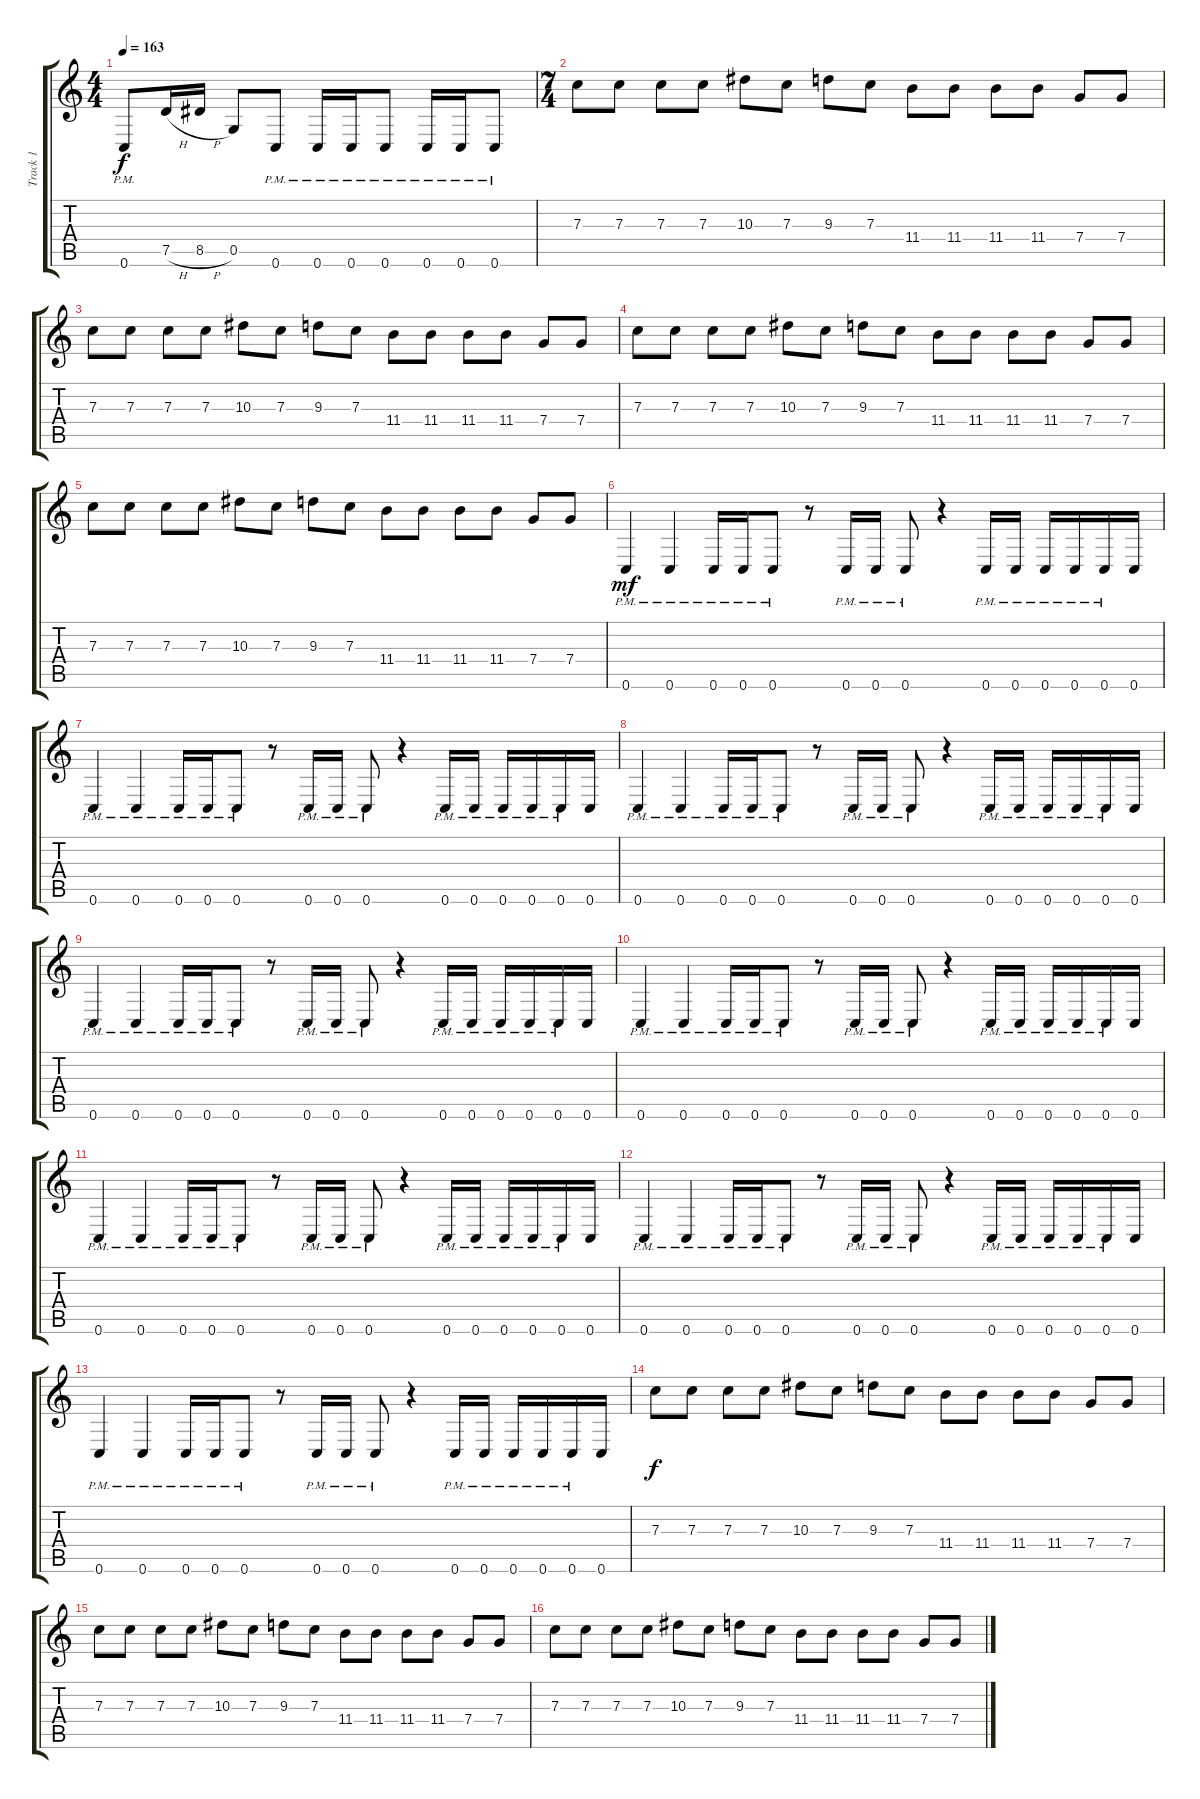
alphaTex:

\track ("Track 1" "Track 1") {instrument overdrivenguitar}
\staff {score tabs}
\tuning (D4 A3 F3 C3 G2 C2) {hide}
\ts (4 4)
\tempo 163
\clef g2
\ks c
0.6{pm}.8{dy f} 7.5{h}.16 8.5{h}.16 0.5.8 0.6{pm}.8 0.6{pm}.16 0.6{pm}.16 0.6{pm}.8 0.6{pm}.16 0.6{pm}.16 0.6{pm}.8 |
\ts (7 4)
7.3.8 7.3.8 7.3.8 7.3.8 10.3.8 7.3.8 9.3.8 7.3.8 11.4.8 11.4.8 11.4.8 11.4.8 7.4.8 7.4.8 |
7.3.8 7.3.8 7.3.8 7.3.8 10.3.8 7.3.8 9.3.8 7.3.8 11.4.8 11.4.8 11.4.8 11.4.8 7.4.8 7.4.8 |
7.3.8 7.3.8 7.3.8 7.3.8 10.3.8 7.3.8 9.3.8 7.3.8 11.4.8 11.4.8 11.4.8 11.4.8 7.4.8 7.4.8 |
7.3.8 7.3.8 7.3.8 7.3.8 10.3.8 7.3.8 9.3.8 7.3.8 11.4.8 11.4.8 11.4.8 11.4.8 7.4.8 7.4.8 |
0.6{pm}.4{dy mf} 0.6{pm}.4 0.6{pm}.16 0.6{pm}.16 0.6{pm}.8 r.8 0.6{pm}.16 0.6{pm}.16 0.6{pm}.8 r.4 0.6{pm}.16 0.6{pm}.16 0.6{pm}.16 0.6{pm}.16 0.6{pm}.16 0.6.16 |
0.6{pm}.4 0.6{pm}.4 0.6{pm}.16 0.6{pm}.16 0.6{pm}.8 r.8 0.6{pm}.16 0.6{pm}.16 0.6{pm}.8 r.4 0.6{pm}.16 0.6{pm}.16 0.6{pm}.16 0.6{pm}.16 0.6{pm}.16 0.6.16 |
0.6{pm}.4 0.6{pm}.4 0.6{pm}.16 0.6{pm}.16 0.6{pm}.8 r.8 0.6{pm}.16 0.6{pm}.16 0.6{pm}.8 r.4 0.6{pm}.16 0.6{pm}.16 0.6{pm}.16 0.6{pm}.16 0.6{pm}.16 0.6.16 |
0.6{pm}.4 0.6{pm}.4 0.6{pm}.16 0.6{pm}.16 0.6{pm}.8 r.8 0.6{pm}.16 0.6{pm}.16 0.6{pm}.8 r.4 0.6{pm}.16 0.6{pm}.16 0.6{pm}.16 0.6{pm}.16 0.6{pm}.16 0.6.16 |
0.6{pm}.4 0.6{pm}.4 0.6{pm}.16 0.6{pm}.16 0.6{pm}.8 r.8 0.6{pm}.16 0.6{pm}.16 0.6{pm}.8 r.4 0.6{pm}.16 0.6{pm}.16 0.6{pm}.16 0.6{pm}.16 0.6{pm}.16 0.6.16 |
0.6{pm}.4 0.6{pm}.4 0.6{pm}.16 0.6{pm}.16 0.6{pm}.8 r.8 0.6{pm}.16 0.6{pm}.16 0.6{pm}.8 r.4 0.6{pm}.16 0.6{pm}.16 0.6{pm}.16 0.6{pm}.16 0.6{pm}.16 0.6.16 |
0.6{pm}.4 0.6{pm}.4 0.6{pm}.16 0.6{pm}.16 0.6{pm}.8 r.8 0.6{pm}.16 0.6{pm}.16 0.6{pm}.8 r.4 0.6{pm}.16 0.6{pm}.16 0.6{pm}.16 0.6{pm}.16 0.6{pm}.16 0.6.16 |
0.6{pm}.4 0.6{pm}.4 0.6{pm}.16 0.6{pm}.16 0.6{pm}.8 r.8 0.6{pm}.16 0.6{pm}.16 0.6{pm}.8 r.4 0.6{pm}.16 0.6{pm}.16 0.6{pm}.16 0.6{pm}.16 0.6{pm}.16 0.6.16 |
7.3.8{dy f} 7.3.8 7.3.8 7.3.8 10.3.8 7.3.8 9.3.8 7.3.8 11.4.8 11.4.8 11.4.8 11.4.8 7.4.8 7.4.8 |
7.3.8 7.3.8 7.3.8 7.3.8 10.3.8 7.3.8 9.3.8 7.3.8 11.4.8 11.4.8 11.4.8 11.4.8 7.4.8 7.4.8 |
7.3.8 7.3.8 7.3.8 7.3.8 10.3.8 7.3.8 9.3.8 7.3.8 11.4.8 11.4.8 11.4.8 11.4.8 7.4.8 7.4.8
